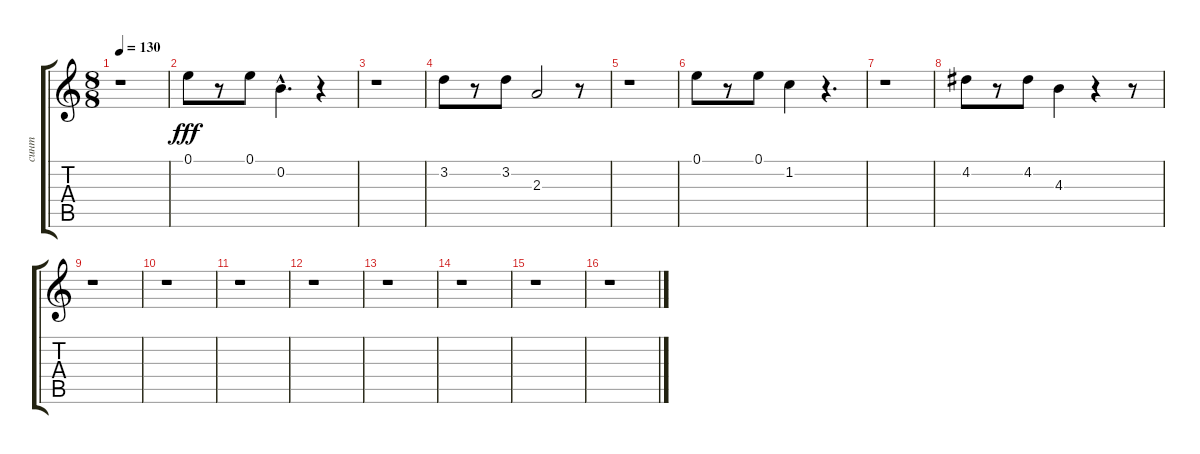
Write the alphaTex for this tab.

\track ("синт" "синт") {instrument electricbassfinger}
\staff {score tabs}
\tuning (E4 B3 G3 D3 A2 E2) {hide}
\ts (8 8)
\tempo 130
\clef g2
\ks c
r.1{dy fff} |
0.1.8{balance 0} r.8 0.1.8 0.2{hac}.4{d balance 13} r.4 |
r.1 |
3.2.8{balance 0} r.8 3.2.8{balance 0} 2.3.2{balance 16} r.8 |
r.1 |
0.1.8{balance 0} r.8 0.1.8 1.2.4{balance 15} r.4{d} |
r.1 |
4.2.8{balance 0} r.8 4.2.8 4.3.4{balance 11} r.4 r.8 |
r.1 |
r.1 |
r.1 |
r.1 |
r.1 |
r.1 |
r.1 |
r.1
